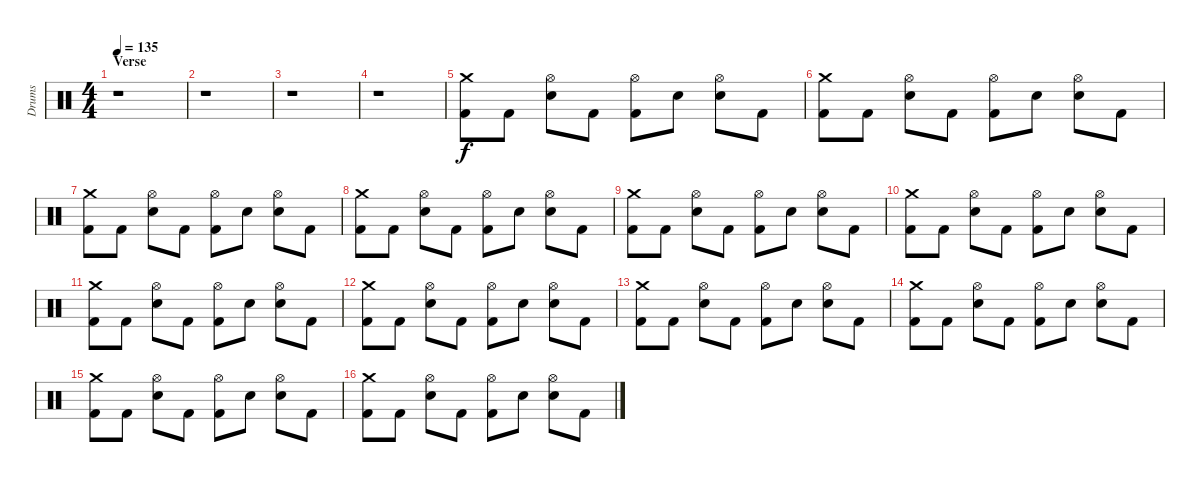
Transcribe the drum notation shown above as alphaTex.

\track ("Drums" "Drums") {instrument percussion}
\staff {score}
\articulation defaults
\ts (4 4)
\section ("" "Verse")
\tempo 135
\clef neutral
\ks c
r.1{dy f} |
r.1 |
r.1 |
r.1 |
("Crash medium (hit)" "Kick (hit) 2").8 "Kick (hit) 2".8 ("Hi-Hat (open)" "Electric Snare (hit)").8 "Kick (hit) 2".8 ("Hi-Hat (open)" "Kick (hit) 2").8 "Electric Snare (hit)".8 ("Hi-Hat (open)" "Electric Snare (hit)").8 "Kick (hit) 2".8 |
("Crash medium (hit)" "Kick (hit) 2").8 "Kick (hit) 2".8 ("Hi-Hat (open)" "Electric Snare (hit)").8 "Kick (hit) 2".8 ("Hi-Hat (open)" "Kick (hit) 2").8 "Electric Snare (hit)".8 ("Hi-Hat (open)" "Electric Snare (hit)").8 "Kick (hit) 2".8 |
("Crash medium (hit)" "Kick (hit) 2").8 "Kick (hit) 2".8 ("Hi-Hat (open)" "Electric Snare (hit)").8 "Kick (hit) 2".8 ("Hi-Hat (open)" "Kick (hit) 2").8 "Electric Snare (hit)".8 ("Hi-Hat (open)" "Electric Snare (hit)").8 "Kick (hit) 2".8 |
("Crash medium (hit)" "Kick (hit) 2").8 "Kick (hit) 2".8 ("Hi-Hat (open)" "Electric Snare (hit)").8 "Kick (hit) 2".8 ("Hi-Hat (open)" "Kick (hit) 2").8 "Electric Snare (hit)".8 ("Hi-Hat (open)" "Electric Snare (hit)").8 "Kick (hit) 2".8 |
("Crash medium (hit)" "Kick (hit) 2").8 "Kick (hit) 2".8 ("Hi-Hat (open)" "Electric Snare (hit)").8 "Kick (hit) 2".8 ("Hi-Hat (open)" "Kick (hit) 2").8 "Electric Snare (hit)".8 ("Hi-Hat (open)" "Electric Snare (hit)").8 "Kick (hit) 2".8 |
("Crash medium (hit)" "Kick (hit) 2").8 "Kick (hit) 2".8 ("Hi-Hat (open)" "Electric Snare (hit)").8 "Kick (hit) 2".8 ("Hi-Hat (open)" "Kick (hit) 2").8 "Electric Snare (hit)".8 ("Hi-Hat (open)" "Electric Snare (hit)").8 "Kick (hit) 2".8 |
("Crash medium (hit)" "Kick (hit) 2").8 "Kick (hit) 2".8 ("Hi-Hat (open)" "Electric Snare (hit)").8 "Kick (hit) 2".8 ("Hi-Hat (open)" "Kick (hit) 2").8 "Electric Snare (hit)".8 ("Hi-Hat (open)" "Electric Snare (hit)").8 "Kick (hit) 2".8 |
("Crash medium (hit)" "Kick (hit) 2").8 "Kick (hit) 2".8 ("Hi-Hat (open)" "Electric Snare (hit)").8 "Kick (hit) 2".8 ("Hi-Hat (open)" "Kick (hit) 2").8 "Electric Snare (hit)".8 ("Hi-Hat (open)" "Electric Snare (hit)").8 "Kick (hit) 2".8 |
("Crash medium (hit)" "Kick (hit) 2").8 "Kick (hit) 2".8 ("Hi-Hat (open)" "Electric Snare (hit)").8 "Kick (hit) 2".8 ("Hi-Hat (open)" "Kick (hit) 2").8 "Electric Snare (hit)".8 ("Hi-Hat (open)" "Electric Snare (hit)").8 "Kick (hit) 2".8 |
("Crash medium (hit)" "Kick (hit) 2").8 "Kick (hit) 2".8 ("Hi-Hat (open)" "Electric Snare (hit)").8 "Kick (hit) 2".8 ("Hi-Hat (open)" "Kick (hit) 2").8 "Electric Snare (hit)".8 ("Hi-Hat (open)" "Electric Snare (hit)").8 "Kick (hit) 2".8 |
("Crash medium (hit)" "Kick (hit) 2").8 "Kick (hit) 2".8 ("Hi-Hat (open)" "Electric Snare (hit)").8 "Kick (hit) 2".8 ("Hi-Hat (open)" "Kick (hit) 2").8 "Electric Snare (hit)".8 ("Hi-Hat (open)" "Electric Snare (hit)").8 "Kick (hit) 2".8 |
("Crash medium (hit)" "Kick (hit) 2").8 "Kick (hit) 2".8 ("Hi-Hat (open)" "Electric Snare (hit)").8 "Kick (hit) 2".8 ("Hi-Hat (open)" "Kick (hit) 2").8 "Electric Snare (hit)".8 ("Hi-Hat (open)" "Electric Snare (hit)").8 "Kick (hit) 2".8
